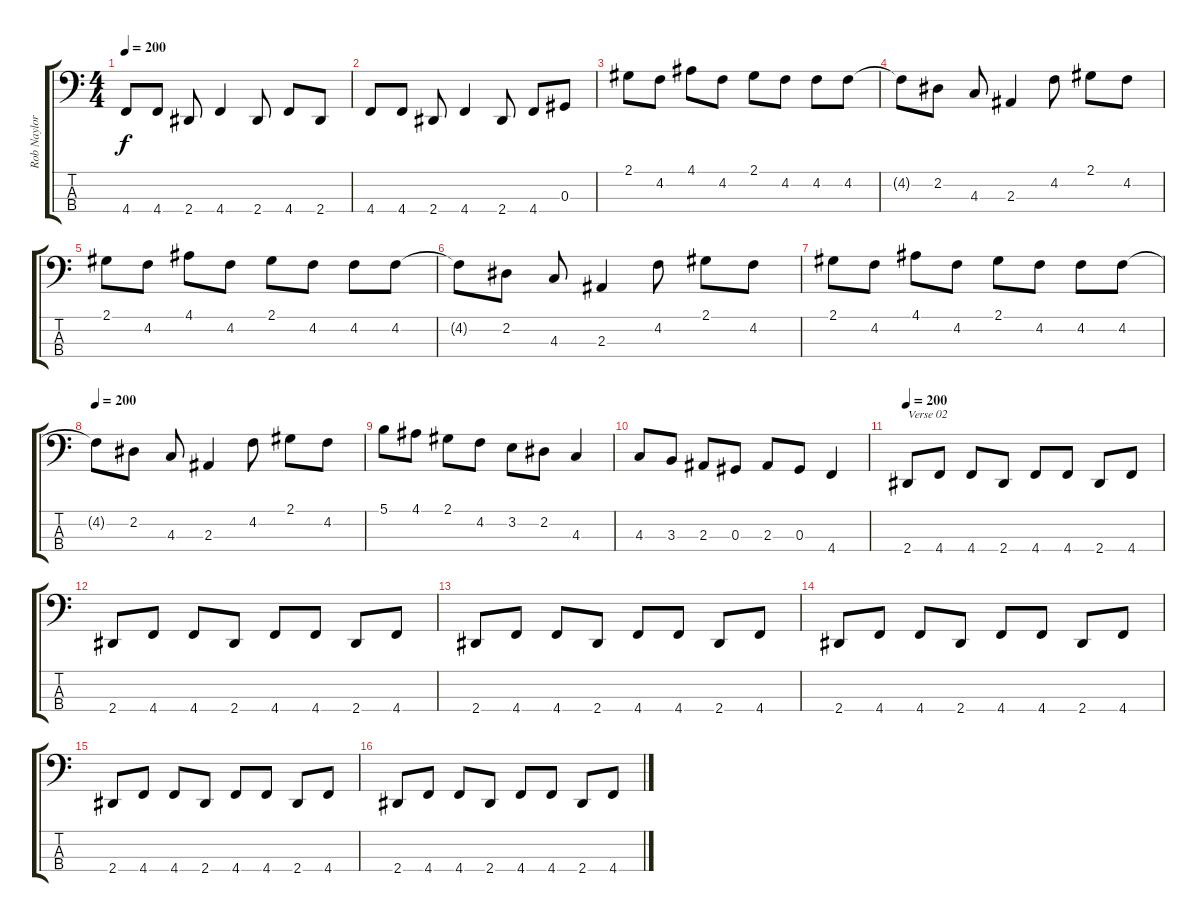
\track ("Rob Naylor" "Rob Naylor") {instrument electricbasspick}
\staff {score tabs}
\tuning (Gb2 Db2 Ab1 Db1) {hide}
\ts (4 4)
\tempo 200
\clef f4
\ks c
4.4.8{dy f} 4.4.8 2.4.8 4.4.4 2.4.8 4.4.8 2.4.8 |
4.4.8 4.4.8 2.4.8 4.4.4 2.4.8 4.4.8 0.3.8 |
2.1.8 4.2.8 4.1.8 4.2.8 2.1.8 4.2.8 4.2.8 4.2.8 |
4.2{t}.8 2.2.8 4.3.8 2.3.4 4.2.8 2.1.8 4.2.8 |
2.1.8 4.2.8 4.1.8 4.2.8 2.1.8 4.2.8 4.2.8 4.2.8 |
4.2{t}.8 2.2.8 4.3.8 2.3.4 4.2.8 2.1.8 4.2.8 |
2.1.8 4.2.8 4.1.8 4.2.8 2.1.8 4.2.8 4.2.8 4.2.8 |
\tempo 200
4.2{t}.8 2.2.8 4.3.8 2.3.4 4.2.8 2.1.8 4.2.8 |
5.1.8 4.1.8 2.1.8 4.2.8 3.2.8 2.2.8 4.3.4 |
4.3.8 3.3.8 2.3.8 0.3.8 2.3.8 0.3.8 4.4.4 |
\tempo 200
2.4.8{txt "Verse 02"} 4.4.8 4.4.8 2.4.8 4.4.8 4.4.8 2.4.8 4.4.8 |
2.4.8 4.4.8 4.4.8 2.4.8 4.4.8 4.4.8 2.4.8 4.4.8 |
2.4.8 4.4.8 4.4.8 2.4.8 4.4.8 4.4.8 2.4.8 4.4.8 |
2.4.8 4.4.8 4.4.8 2.4.8 4.4.8 4.4.8 2.4.8 4.4.8 |
2.4.8 4.4.8 4.4.8 2.4.8 4.4.8 4.4.8 2.4.8 4.4.8 |
2.4.8 4.4.8 4.4.8 2.4.8 4.4.8 4.4.8 2.4.8 4.4.8
